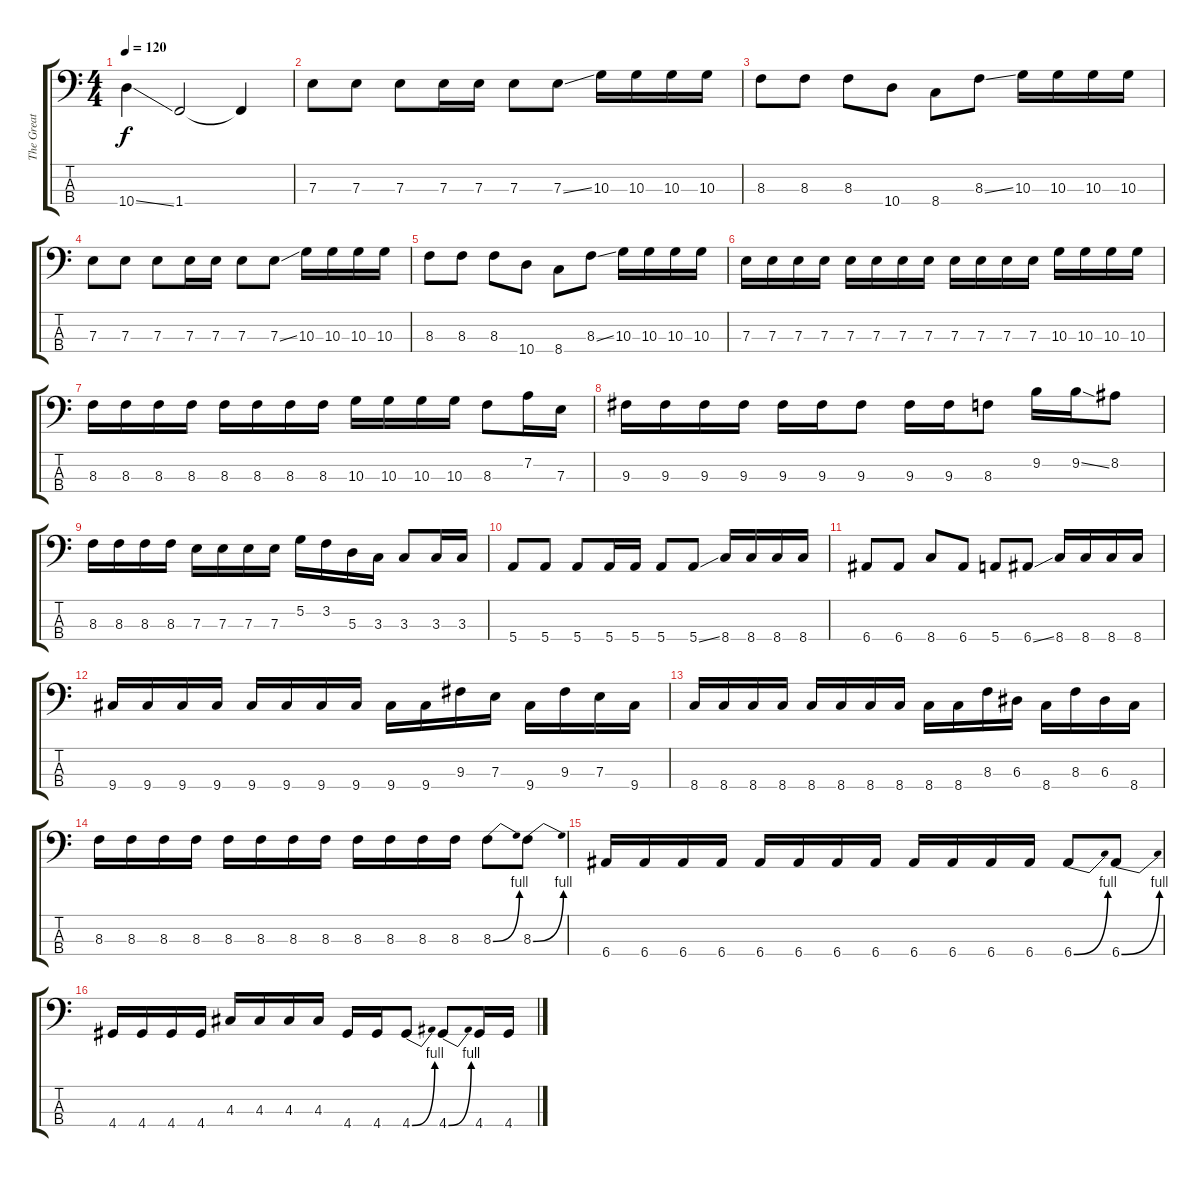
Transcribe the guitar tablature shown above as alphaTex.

\track ("The Great Iron Fist" "The Great ") {instrument electricbasspick}
\staff {score tabs}
\tuning (G2 D2 A1 E1) {hide}
\ts (4 4)
\tempo 120
\clef f4
\ks c
10.4{ss}.4{dy f instrument electricbasspick} 1.4.2 1.4{t}.4 |
7.3.8 7.3.8 7.3.8 7.3.16 7.3.16 7.3.8 7.3{ss}.8 10.3.16 10.3.16 10.3.16 10.3.16 |
8.3.8 8.3.8 8.3.8 10.4.8 8.4.8 8.3{ss}.8 10.3.16 10.3.16 10.3.16 10.3.16 |
7.3.8 7.3.8 7.3.8 7.3.16 7.3.16 7.3.8 7.3{ss}.8 10.3.16 10.3.16 10.3.16 10.3.16 |
8.3.8 8.3.8 8.3.8 10.4.8 8.4.8 8.3{ss}.8 10.3.16 10.3.16 10.3.16 10.3.16 |
7.3.16 7.3.16 7.3.16 7.3.16 7.3.16 7.3.16 7.3.16 7.3.16 7.3.16 7.3.16 7.3.16 7.3.16 10.3.16 10.3.16 10.3.16 10.3.16 |
8.3.16 8.3.16 8.3.16 8.3.16 8.3.16 8.3.16 8.3.16 8.3.16 10.3.16 10.3.16 10.3.16 10.3.16 8.3.8 7.2.16 7.3.16 |
9.3.16 9.3.16 9.3.16 9.3.16 9.3.16 9.3.16 9.3.8 9.3.16 9.3.16 8.3.8 9.2.16 9.2{ss}.16 8.2.8 |
8.3.16 8.3.16 8.3.16 8.3.16 7.3.16 7.3.16 7.3.16 7.3.16 5.2.16 3.2.16 5.3.16 3.3.16 3.3.8 3.3.16 3.3.16 |
5.4.8 5.4.8 5.4.8 5.4.16 5.4.16 5.4.8 5.4{ss}.8 8.4.16 8.4.16 8.4.16 8.4.16 |
6.4.8 6.4.8 8.4.8 6.4.8 5.4.8 6.4{ss}.8 8.4.16 8.4.16 8.4.16 8.4.16 |
9.4.16 9.4.16 9.4.16 9.4.16 9.4.16 9.4.16 9.4.16 9.4.16 9.4.16 9.4.16 9.3.16 7.3.16 9.4.16 9.3.16 7.3.16 9.4.16 |
8.4.16 8.4.16 8.4.16 8.4.16 8.4.16 8.4.16 8.4.16 8.4.16 8.4.16 8.4.16 8.3.16 6.3.16 8.4.16 8.3.16 6.3.16 8.4.16 |
8.3.16 8.3.16 8.3.16 8.3.16 8.3.16 8.3.16 8.3.16 8.3.16 8.3.16 8.3.16 8.3.16 8.3.16 8.3{be (bend 0 0 60 4)}.8 8.3{be (bend 0 0 60 4)}.8 |
6.4.16 6.4.16 6.4.16 6.4.16 6.4.16 6.4.16 6.4.16 6.4.16 6.4.16 6.4.16 6.4.16 6.4.16 6.4{be (bend 0 0 60 4)}.8 6.4{be (bend 0 0 60 4)}.8 |
4.4.16 4.4.16 4.4.16 4.4.16 4.3.16 4.3.16 4.3.16 4.3.16 4.4.16 4.4.16 4.4{be (bend 0 0 60 4)}.8 4.4{be (bend 0 0 60 4)}.8 4.4.16 4.4.16
